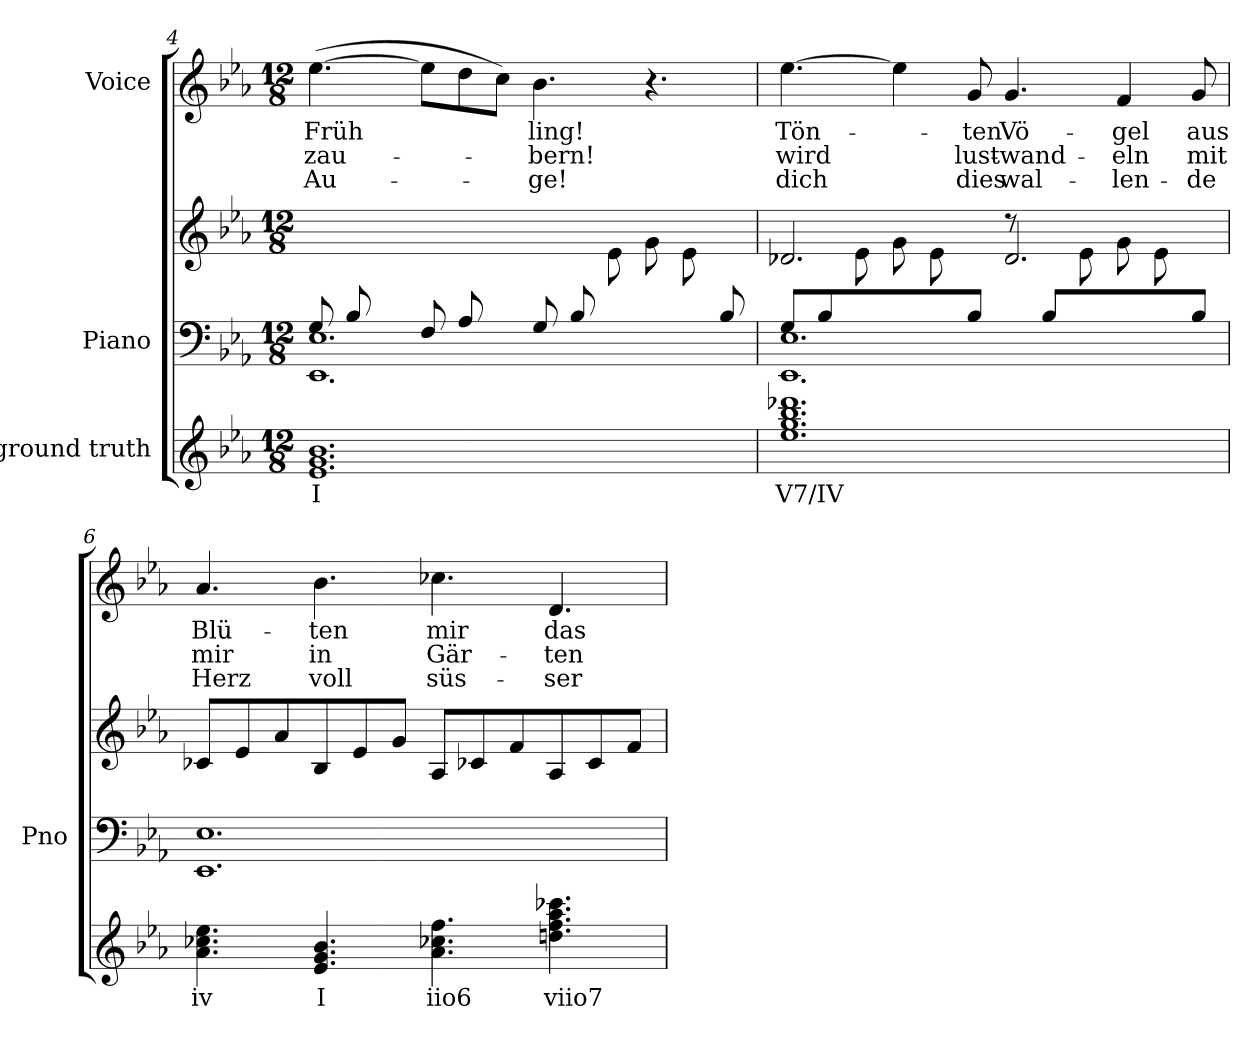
**kern	**text	**kern	**kern	**kern	**text	**text	**text
*part3	*part3	*part2	*part2	*part1	*part1	*part1	*part1
*staff4	*staff4	*staff3	*staff2	*staff1	*staff1	*staff1	*staff1
*I"ground truth	*	*I"Piano	*	*I"Voice	*	*	*
*	*	*I'Pno	*	*	*	*	*
*	*	*clefF4	*clefG2	*clefG2	*	*	*
*k[b-e-a-]	*	*k[b-e-a-]	*k[b-e-a-]	*k[b-e-a-]	*	*	*
*M12/8	*	*M12/8	*M12/8	*M12/8	*	*	*
=4	=4	=4	=4	=4	=4	=4	=4
*	*	*^	*	*	*	*	*
!	!	!	!	!	!	!LO:LY:b	!LO:LY:b	!LO:LY:b
1.e- 1.g 1.b-	I	8G/L	1.EE- 1.E-	4ryy	(>[4.ee-\	Früh	zau-	Au-
.	.	8B-/	.	.	.	.	.	.
.	.	8ryy	.	8e-\	.	.	.	.
.	.	8F/	.	4ryy	8ee-\L]	.	.	.
.	.	8A-/	.	.	8dd\	.	.	.
.	.	8ryy	.	8e-\J	8cc\J)	.	.	.
!	!	!	!	!	!	!LO:LY:b	!LO:LY:b	!LO:LY:b
.	.	8G/L	.	4ryy	4.b-\	-ling!	-bern!	-ge!
.	.	8B-/	.	.	.	.	.	.
.	.	4.ryy	.	8e-\	.	.	.	.
.	.	.	.	8g\	4.r	.	.	.
.	.	.	.	8e-\	.	.	.	.
.	.	8B-/J	.	8ryy	.	.	.	.
=5	=5	=5	=5	=5	=5	=5	=5	=5
*	*	*	*	*^	*	*	*	*
!	!	!	!	!	!	!	!LO:LY:b	!LO:LY:b	!LO:LY:b
1.ee- 1.gg 1.bb- 1.ddd-X	V7/IV	8G/L	1.EE- 1.E-	4ryy	2.d-X/	[4.ee-\	Tön-	wird	dich
.	.	8B-/	.	.	.	.	.	.	.
.	.	4.ryy	.	8e-\	.	.	.	.	.
.	.	.	.	8g\	.	4ee-\]	.	.	.
.	.	.	.	8e-\	.	.	.	.	.
!	!	!	!	!	!	!	!LO:LY:b	!LO:LY:b	!LO:LY:b
.	.	8B-/J	.	8ryy	.	8g/	-ten	lust-	dies
!	!	!	!	!	!	!	!LO:LY:b	!LO:LY:b	!LO:LY:b
.	.	8ryy	.	8rdd	2.d-/	4.g/	Vö-	-wand-	wal-
.	.	8B-/L	.	8ryy	.	.	.	.	.
.	.	4.ryy	.	8e-\	.	.	.	.	.
!	!	!	!	!	!	!	!LO:LY:b	!LO:LY:b	!LO:LY:b
.	.	.	.	8g\	.	4f/	-gel	-eln	-len-
.	.	.	.	8e-\	.	.	.	.	.
!	!	!	!	!	!	!	!LO:LY:b	!LO:LY:b	!LO:LY:b
.	.	8B-/J	.	8ryy	.	8g/	aus	mit	-de
*	*	*v	*v	*	*	*	*	*	*
*	*	*	*v	*v	*	*	*	*
=6	=6	=6	=6	=6	=6	=6	=6
!	!	!	!	!	!LO:LY:b	!LO:LY:b	!LO:LY:b
4.a- 4.cc-X 4.ee-	iv	1.EE- 1.E-	8c-X/L	4.a-/	Blü-	mir	Herz
.	.	.	8e-/	.	.	.	.
.	.	.	8a-/	.	.	.	.
!	!	!	!	!	!LO:LY:b	!LO:LY:b	!LO:LY:b
4.e- 4.g 4.b-	I	.	8B-/	4.b-\	-ten	in	voll
.	.	.	8e-/	.	.	.	.
.	.	.	8g/J	.	.	.	.
!	!	!	!	!	!LO:LY:b	!LO:LY:b	!LO:LY:b
4.a- 4.cc-X 4.ff	iio6	.	8A-/L	4.cc-X\	mir	Gär-	süs-
.	.	.	8c-X/	.	.	.	.
.	.	.	8f/	.	.	.	.
!	!	!	!	!	!LO:LY:b	!LO:LY:b	!LO:LY:b
4.ddn 4.ff 4.aa- 4.ccc-X	viio7	.	8A-/	4.d/	das	-ten	-ser
.	.	.	8c-/	.	.	.	.
.	.	.	8f/J	.	.	.	.
=	=	=	=	=	=	=	=
*-	*-	*-	*-	*-	*-	*-	*-
